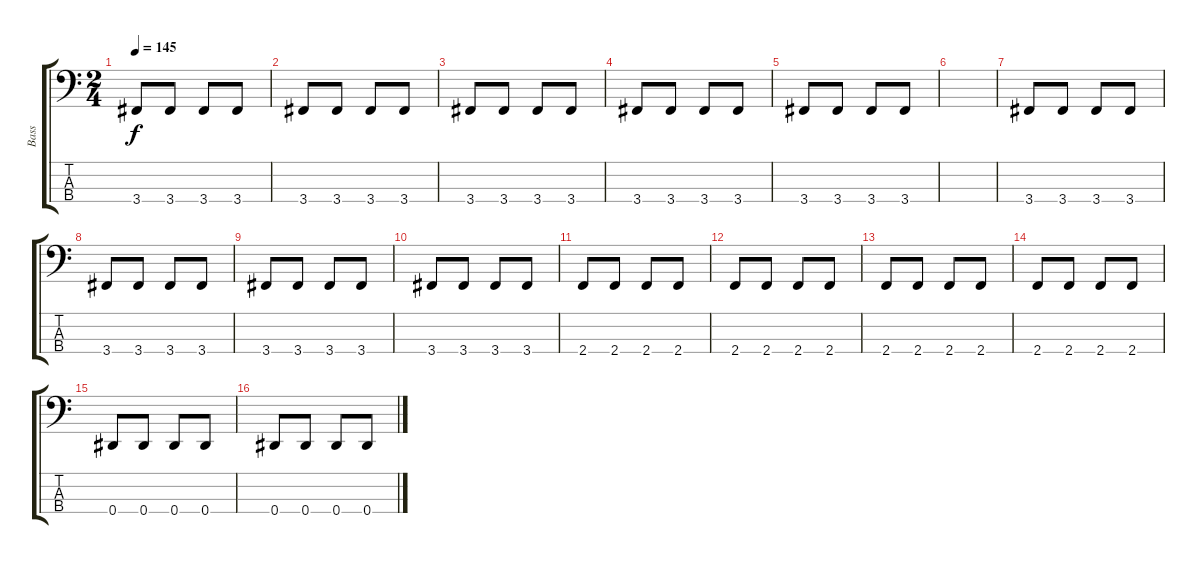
\track ("Bass" "Bass") {instrument electricbassfinger}
\staff {score tabs}
\tuning (Ab2 Eb2 Bb1 Eb1) {hide}
\ts (2 4)
\tempo 145
\clef f4
\ks c
3.4.8{dy f} 3.4.8 3.4.8 3.4.8 |
3.4.8 3.4.8 3.4.8 3.4.8 |
3.4.8 3.4.8 3.4.8 3.4.8 |
3.4.8 3.4.8 3.4.8 3.4.8 |
3.4.8 3.4.8 3.4.8 3.4.8 |
|
3.4.8 3.4.8 3.4.8 3.4.8 |
3.4.8 3.4.8 3.4.8 3.4.8 |
3.4.8 3.4.8 3.4.8 3.4.8 |
3.4.8 3.4.8 3.4.8 3.4.8 |
2.4.8 2.4.8 2.4.8 2.4.8 |
2.4.8 2.4.8 2.4.8 2.4.8 |
2.4.8 2.4.8 2.4.8 2.4.8 |
2.4.8 2.4.8 2.4.8 2.4.8 |
0.4.8 0.4.8 0.4.8 0.4.8 |
0.4.8 0.4.8 0.4.8 0.4.8
